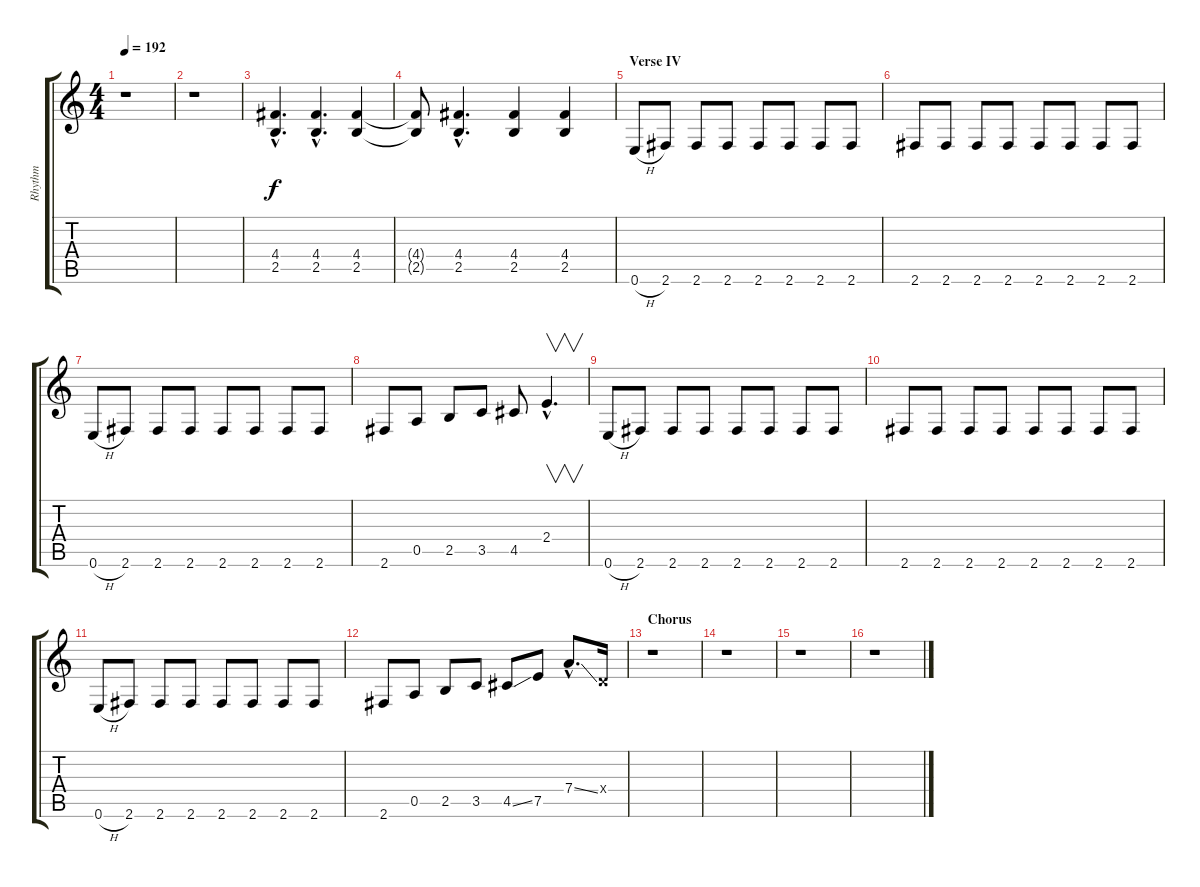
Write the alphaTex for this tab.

\track ("Rhythm" "Rhythm") {instrument overdrivenguitar}
\staff {score tabs}
\tuning (E4 B3 G3 D3 A2 E2) {hide}
\ts (4 4)
\tempo 192
\clef g2
\ks c
r.1{dy f} |
r.1 |
(4.4{hac} 2.5{hac}).4{d} (4.4{hac} 2.5{hac}).4{d} (4.4 2.5).4 |
(4.4{t} 2.5{t}).8 (4.4{hac} 2.5{hac}).4{d} (4.4 2.5).4 (4.4 2.5).4 |
\section ("" "Verse IV")
0.6{h}.8{instrument electricguitarmuted} 2.6.8 2.6.8 2.6.8 2.6.8 2.6.8 2.6.8 2.6.8 |
2.6.8 2.6.8 2.6.8 2.6.8 2.6.8 2.6.8 2.6.8 2.6.8 |
0.6{h}.8 2.6.8 2.6.8 2.6.8 2.6.8 2.6.8 2.6.8 2.6.8 |
2.6.8{instrument overdrivenguitar} 0.5.8 2.5.8 3.5.8 4.5.8 2.4{hac}.4{v d} |
0.6{h}.8{instrument electricguitarmuted} 2.6.8 2.6.8 2.6.8 2.6.8 2.6.8 2.6.8 2.6.8 |
2.6.8 2.6.8 2.6.8 2.6.8 2.6.8 2.6.8 2.6.8 2.6.8 |
0.6{h}.8 2.6.8 2.6.8 2.6.8 2.6.8 2.6.8 2.6.8 2.6.8 |
2.6.8{instrument overdrivenguitar} 0.5.8 2.5.8 3.5.8 4.5{ss}.8 7.5.8 7.4{ss hac}.8{d} 0.4{x}.16 |
\section ("" "Chorus")
r.1 |
r.1 |
r.1 |
r.1
